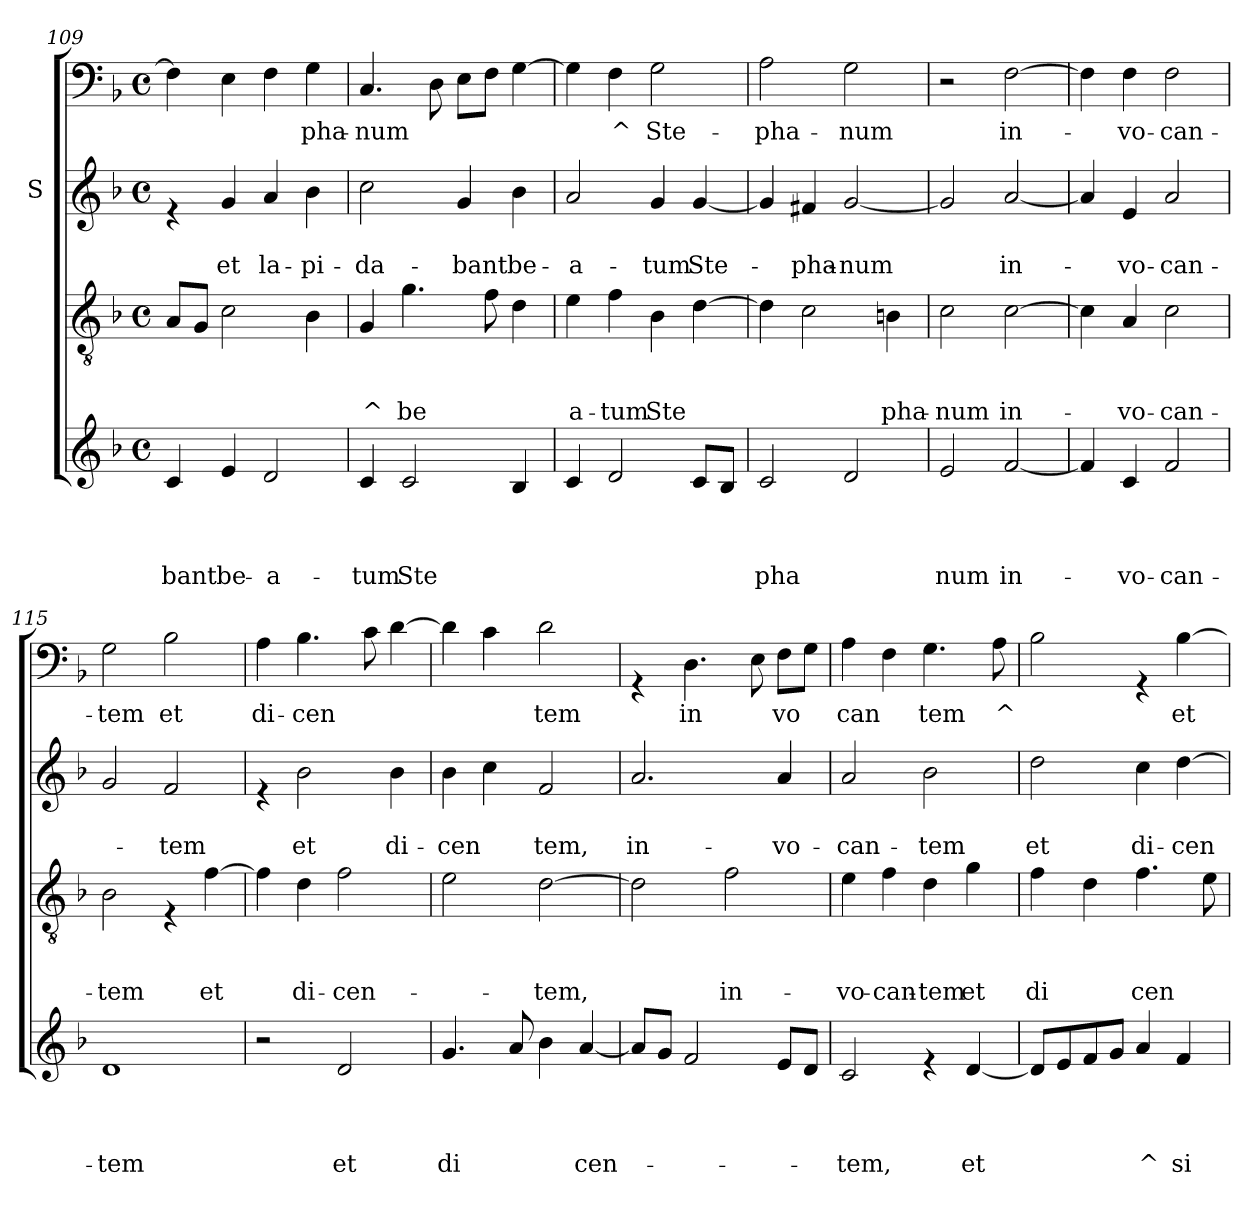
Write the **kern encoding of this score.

**kern	**text	**text	**text	**text	**kern	**text	**text	**text	**kern	**text	**text	**kern	**text
*part4	*part4	*part4	*part4	*part4	*part3	*part3	*part3	*part3	*part2	*part2	*part2	*part1	*part1
*staff4	*staff4	*staff4	*staff4	*staff4	*staff3	*staff3	*staff3	*staff3	*staff2	*staff2	*staff2	*staff1	*staff1
*	*	*	*	*	*	*	*	*	*I"S	*	*	*	*
*clefG2	*	*	*	*	*clefGv2	*	*	*	*clefG2	*	*	*clefF4	*
*k[b-]	*	*	*	*	*k[b-]	*	*	*	*k[b-]	*	*	*k[b-]	*
*F:	*	*	*	*	*F:	*	*	*	*F:	*	*	*F:	*
*M4/4	*	*	*	*	*M4/4	*	*	*	*M4/4	*	*	*M4/4	*
*met(c)	*	*	*	*	*met(c)	*	*	*	*met(c)	*	*	*met(c)	*
=109	=109	=109	=109	=109	=109	=109	=109	=109	=109	=109	=109	=109	=109
!	!	!	!	!LO:LY:b	!	!	!	!	!	!	!	!	!
4c/	.	.	.	-bant	8A/L	.	.	.	4re	.	.	4F\]	.
.	.	.	.	.	8G/J	.	.	.	.	.	.	.	.
!	!	!	!	!LO:LY:b	!	!	!	!	!	!	!LO:LY:b	!	!
4e/	.	.	.	be-	2c\	.	.	.	4g/	.	et	4E\	.
!	!	!	!	!LO:LY:b	!	!	!	!	!	!	!LO:LY:b	!	!
2d/	.	.	.	-a-	.	.	.	.	4a/	.	la-	4F\	.
!	!	!	!	!	!	!	!	!	!	!	!LO:LY:b	!	!LO:LY:b
.	.	.	.	.	4B-\	.	.	.	4b-\	.	-pi-	4G\	-pha-
!!LO:PB:g=z
=110	=110	=110	=110	=110	=110	=110	=110	=110	=110	=110	=110	=110	=110
!	!	!	!	!LO:LY:b	!	!	!	!LO:LY:b	!	!	!LO:LY:b	!	!LO:LY:b
4c/	.	.	.	-tum	4G/	.	.	^	2cc\	.	-da-	4.C/	-num
!	!	!	!	!LO:LY:b	!	!	!	!LO:LY:b	!	!	!	!	!
2c/	.	.	.	Ste	4.g\	.	.	be	.	.	.	.	.
.	.	.	.	.	.	.	.	.	.	.	.	8D\	.
!	!	!	!	!	!	!	!	!	!	!	!LO:LY:b	!	!
.	.	.	.	.	.	.	.	.	4g/	.	-bant	8E\L	.
.	.	.	.	.	8f\	.	.	.	.	.	.	8F\J	.
!	!	!	!	!	!	!	!	!	!	!	!LO:LY:b	!	!
4B-/	.	.	.	.	4d\	.	.	.	4b-\	.	be-	[>4G\	.
=111	=111	=111	=111	=111	=111	=111	=111	=111	=111	=111	=111	=111	=111
!	!	!	!	!	!	!	!	!LO:LY:b	!	!	!LO:LY:b	!	!
4c/	.	.	.	.	4e\	.	.	a-	2a/	.	-a-	4G\]	.
!	!	!	!	!	!	!	!	!LO:LY:b	!	!	!	!	!LO:LY:b
2d/	.	.	.	.	4f\	.	.	-tum	.	.	.	4F\	^
!	!	!	!	!	!	!	!	!LO:LY:b	!	!	!LO:LY:b	!	!LO:LY:b
.	.	.	.	.	4B-\	.	.	Ste	4g/	.	-tum	2G\	Ste-
!	!	!	!	!	!	!	!	!	!	!	!LO:LY:b	!	!
8c/L	.	.	.	.	[>4d\	.	.	.	[<4g/	.	Ste-	.	.
8B-/J	.	.	.	.	.	.	.	.	.	.	.	.	.
=112	=112	=112	=112	=112	=112	=112	=112	=112	=112	=112	=112	=112	=112
!	!	!	!	!LO:LY:b	!	!	!	!	!	!	!	!	!LO:LY:b
2c/	.	.	.	pha	4d\]	.	.	.	4g/]	.	.	2A\	-pha-
!	!	!	!	!	!	!	!	!	!	!	!LO:LY:b	!	!
.	.	.	.	.	2c\	.	.	.	4f#X/	.	-pha-	.	.
!	!	!	!	!	!	!	!	!	!	!	!LO:LY:b	!	!LO:LY:b
2d/	.	.	.	.	.	.	.	.	[<2g/	.	-num	2G\	-num
!	!	!	!	!	!	!	!	!LO:LY:b	!	!	!	!	!
.	.	.	.	.	4Bn\	.	.	pha-	.	.	.	.	.
=113	=113	=113	=113	=113	=113	=113	=113	=113	=113	=113	=113	=113	=113
!	!	!	!	!LO:LY:b	!	!	!	!LO:LY:b	!	!	!	!	!
2e/	.	.	.	num	2c\	.	.	-num	2g/]	.	.	2r	.
!	!	!	!	!LO:LY:b	!	!	!	!LO:LY:b	!	!	!LO:LY:b	!	!LO:LY:b
[<2f/	.	.	.	in-	[>2c\	.	.	in-	[<2a/	.	in-	[>2F\	in-
=114	=114	=114	=114	=114	=114	=114	=114	=114	=114	=114	=114	=114	=114
4f/]	.	.	.	.	4c\]	.	.	.	4a/]	.	.	4F\]	.
!	!	!	!	!LO:LY:b	!	!	!	!LO:LY:b	!	!	!LO:LY:b	!	!LO:LY:b
4c/	.	.	.	-vo-	4A/	.	.	-vo-	4e/	.	-vo-	4F\	-vo-
!	!	!	!	!LO:LY:b	!	!	!	!LO:LY:b	!	!	!LO:LY:b	!	!LO:LY:b
2f/	.	.	.	-can-	2c\	.	.	-can-	2a/	.	-can-	2F\	-can-
=115	=115	=115	=115	=115	=115	=115	=115	=115	=115	=115	=115	=115	=115
!	!	!	!	!LO:LY:b	!	!	!	!LO:LY:b	!	!	!	!	!LO:LY:b
1d	.	.	.	-tem	2B-\	.	.	-tem	2g/	.	.	2G\	-tem
!	!	!	!	!	!	!	!	!	!	!	!LO:LY:b	!	!LO:LY:b
.	.	.	.	.	4rE	.	.	.	2f/	.	-tem	2B-\	et
!	!	!	!	!	!	!	!	!LO:LY:b	!	!	!	!	!
.	.	.	.	.	[>4f\	.	.	et	.	.	.	.	.
!!LO:LB:g=z
=116	=116	=116	=116	=116	=116	=116	=116	=116	=116	=116	=116	=116	=116
!	!	!	!	!	!	!	!	!	!	!	!	!	!LO:LY:b
2r	.	.	.	.	4f\]	.	.	.	4re	.	.	4A\	di-
!	!	!	!	!	!	!	!	!LO:LY:b	!	!	!LO:LY:b	!	!LO:LY:b
.	.	.	.	.	4d\	.	.	di-	2b-\	.	et	4.B-\	-cen
!	!	!	!	!LO:LY:b	!	!	!	!LO:LY:b	!	!	!	!	!
2d/	.	.	.	et	2f\	.	.	-cen-	.	.	.	.	.
.	.	.	.	.	.	.	.	.	.	.	.	8c\	.
!	!	!	!	!	!	!	!	!	!	!	!LO:LY:b	!	!
.	.	.	.	.	.	.	.	.	4b-\	.	di-	[>4d\	.
=117	=117	=117	=117	=117	=117	=117	=117	=117	=117	=117	=117	=117	=117
!	!	!	!	!LO:LY:b	!	!	!	!	!	!	!LO:LY:b	!	!
4.g/	.	.	.	di	2e\	.	.	.	4b-\	.	-cen	4d\]	.
.	.	.	.	.	.	.	.	.	4cc\	.	.	4c\	.
8a/	.	.	.	.	.	.	.	.	.	.	.	.	.
!	!	!	!	!	!	!	!	!LO:LY:b	!	!	!LO:LY:b	!	!LO:LY:b
4b-\	.	.	.	.	[>2d\	.	.	-tem,	2f/	.	tem,	2d\	tem
!	!	!	!	!LO:LY:b	!	!	!	!	!	!	!	!	!
[<4a/	.	.	.	cen-	.	.	.	.	.	.	.	.	.
=118	=118	=118	=118	=118	=118	=118	=118	=118	=118	=118	=118	=118	=118
!	!	!	!	!	!	!	!	!	!	!	!LO:LY:b	!	!
8a/L]	.	.	.	.	2d\]	.	.	.	2.a/	.	in-	4rGG	.
8g/J	.	.	.	.	.	.	.	.	.	.	.	.	.
!	!	!	!	!	!	!	!	!	!	!	!	!	!LO:LY:b
2f/	.	.	.	.	.	.	.	.	.	.	.	4.D\	in
!	!	!	!	!	!	!	!	!LO:LY:b	!	!	!	!	!
.	.	.	.	.	2f\	.	.	in-	.	.	.	.	.
.	.	.	.	.	.	.	.	.	.	.	.	8E\	.
!	!	!	!	!	!	!	!	!	!	!	!LO:LY:b	!	!LO:LY:b
8e/L	.	.	.	.	.	.	.	.	4a/	.	-vo-	8F\L	vo
8d/J	.	.	.	.	.	.	.	.	.	.	.	8G\J	.
=119	=119	=119	=119	=119	=119	=119	=119	=119	=119	=119	=119	=119	=119
!	!	!	!	!LO:LY:b	!	!	!	!LO:LY:b	!	!	!LO:LY:b	!	!LO:LY:b
2c/	.	.	.	-tem,	4e\	.	.	-vo-	2a/	.	-can-	4A\	can
!	!	!	!	!	!	!	!	!LO:LY:b	!	!	!	!	!
.	.	.	.	.	4f\	.	.	-can-	.	.	.	4F\	.
!	!	!	!	!	!	!	!	!LO:LY:b	!	!	!LO:LY:b	!	!LO:LY:b
4re	.	.	.	.	4d\	.	.	-tem	2b-\	.	-tem	4.G\	tem
!	!	!	!	!LO:LY:b	!	!	!	!LO:LY:b	!	!	!	!	!
[<4d/	.	.	.	et	4g\	.	.	et	.	.	.	.	.
!	!	!	!	!	!	!	!	!	!	!	!	!	!LO:LY:b
.	.	.	.	.	.	.	.	.	.	.	.	8A\	^
=120	=120	=120	=120	=120	=120	=120	=120	=120	=120	=120	=120	=120	=120
!	!	!	!	!	!	!	!	!LO:LY:b	!	!	!LO:LY:b	!	!
8d/L]	.	.	.	.	4f\	.	.	di	2dd\	.	et	2B-\	.
8e/	.	.	.	.	.	.	.	.	.	.	.	.	.
8f/	.	.	.	.	4d\	.	.	.	.	.	.	.	.
8g/J	.	.	.	.	.	.	.	.	.	.	.	.	.
!	!	!	!	!LO:LY:b	!	!	!	!LO:LY:b	!	!	!LO:LY:b	!	!
4a/	.	.	.	^	4.f\	.	.	cen	4cc\	.	di-	4rGG	.
!	!	!	!	!LO:LY:b	!	!	!	!	!	!	!LO:LY:b	!	!LO:LY:b
4f/	.	.	.	si-	.	.	.	.	[>4dd\	.	-cen-	[>4B-\	et
.	.	.	.	.	8e\	.	.	.	.	.	.	.	.
=	=	=	=	=	=	=	=	=	=	=	=	=	=
*-	*-	*-	*-	*-	*-	*-	*-	*-	*-	*-	*-	*-	*-
